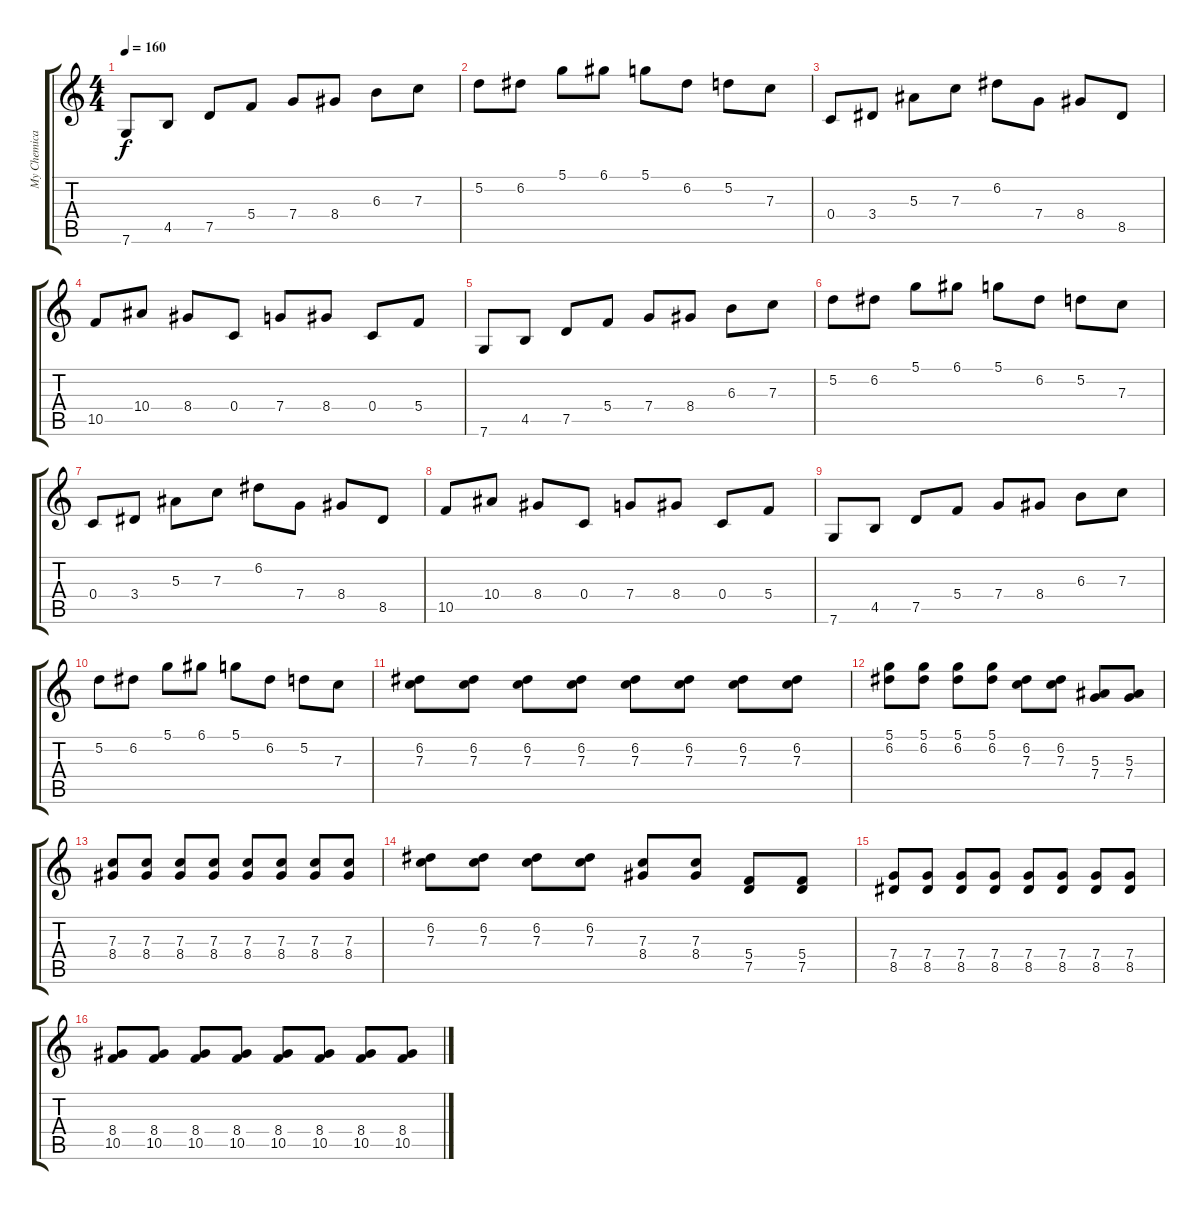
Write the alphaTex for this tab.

\track ("My Chemical Kevin" "My Chemica") {instrument overdrivenguitar}
\staff {score tabs}
\tuning (D4 A3 F3 C3 G2 C2) {hide}
\ts (4 4)
\tempo 160
\clef g2
\ks c
7.6.8{dy f} 4.5.8 7.5.8 5.4.8 7.4.8 8.4.8 6.3.8 7.3.8 |
5.2.8 6.2.8 5.1.8 6.1.8 5.1.8 6.2.8 5.2.8 7.3.8 |
0.4.8 3.4.8 5.3.8 7.3.8 6.2.8 7.4.8 8.4.8 8.5.8 |
10.5.8 10.4.8 8.4.8 0.4.8 7.4.8 8.4.8 0.4.8 5.4.8 |
7.6.8 4.5.8 7.5.8 5.4.8 7.4.8 8.4.8 6.3.8 7.3.8 |
5.2.8 6.2.8 5.1.8 6.1.8 5.1.8 6.2.8 5.2.8 7.3.8 |
0.4.8 3.4.8 5.3.8 7.3.8 6.2.8 7.4.8 8.4.8 8.5.8 |
10.5.8 10.4.8 8.4.8 0.4.8 7.4.8 8.4.8 0.4.8 5.4.8 |
7.6.8 4.5.8 7.5.8 5.4.8 7.4.8 8.4.8 6.3.8 7.3.8 |
5.2.8 6.2.8 5.1.8 6.1.8 5.1.8 6.2.8 5.2.8 7.3.8 |
(6.2 7.3).8 (6.2 7.3).8 (6.2 7.3).8 (6.2 7.3).8 (6.2 7.3).8 (6.2 7.3).8 (6.2 7.3).8 (6.2 7.3).8 |
(5.1 6.2).8 (5.1 6.2).8 (5.1 6.2).8 (5.1 6.2).8 (6.2 7.3).8 (6.2 7.3).8 (5.3 7.4).8 (5.3 7.4).8 |
(7.3 8.4).8 (7.3 8.4).8 (7.3 8.4).8 (7.3 8.4).8 (7.3 8.4).8 (7.3 8.4).8 (7.3 8.4).8 (7.3 8.4).8 |
(6.2 7.3).8 (6.2 7.3).8 (6.2 7.3).8 (6.2 7.3).8 (7.3 8.4).8 (7.3 8.4).8 (5.4 7.5).8 (5.4 7.5).8 |
(7.4 8.5).8 (7.4 8.5).8 (7.4 8.5).8 (7.4 8.5).8 (7.4 8.5).8 (7.4 8.5).8 (7.4 8.5).8 (7.4 8.5).8 |
(8.4 10.5).8 (8.4 10.5).8 (8.4 10.5).8 (8.4 10.5).8 (8.4 10.5).8 (8.4 10.5).8 (8.4 10.5).8 (8.4 10.5).8
